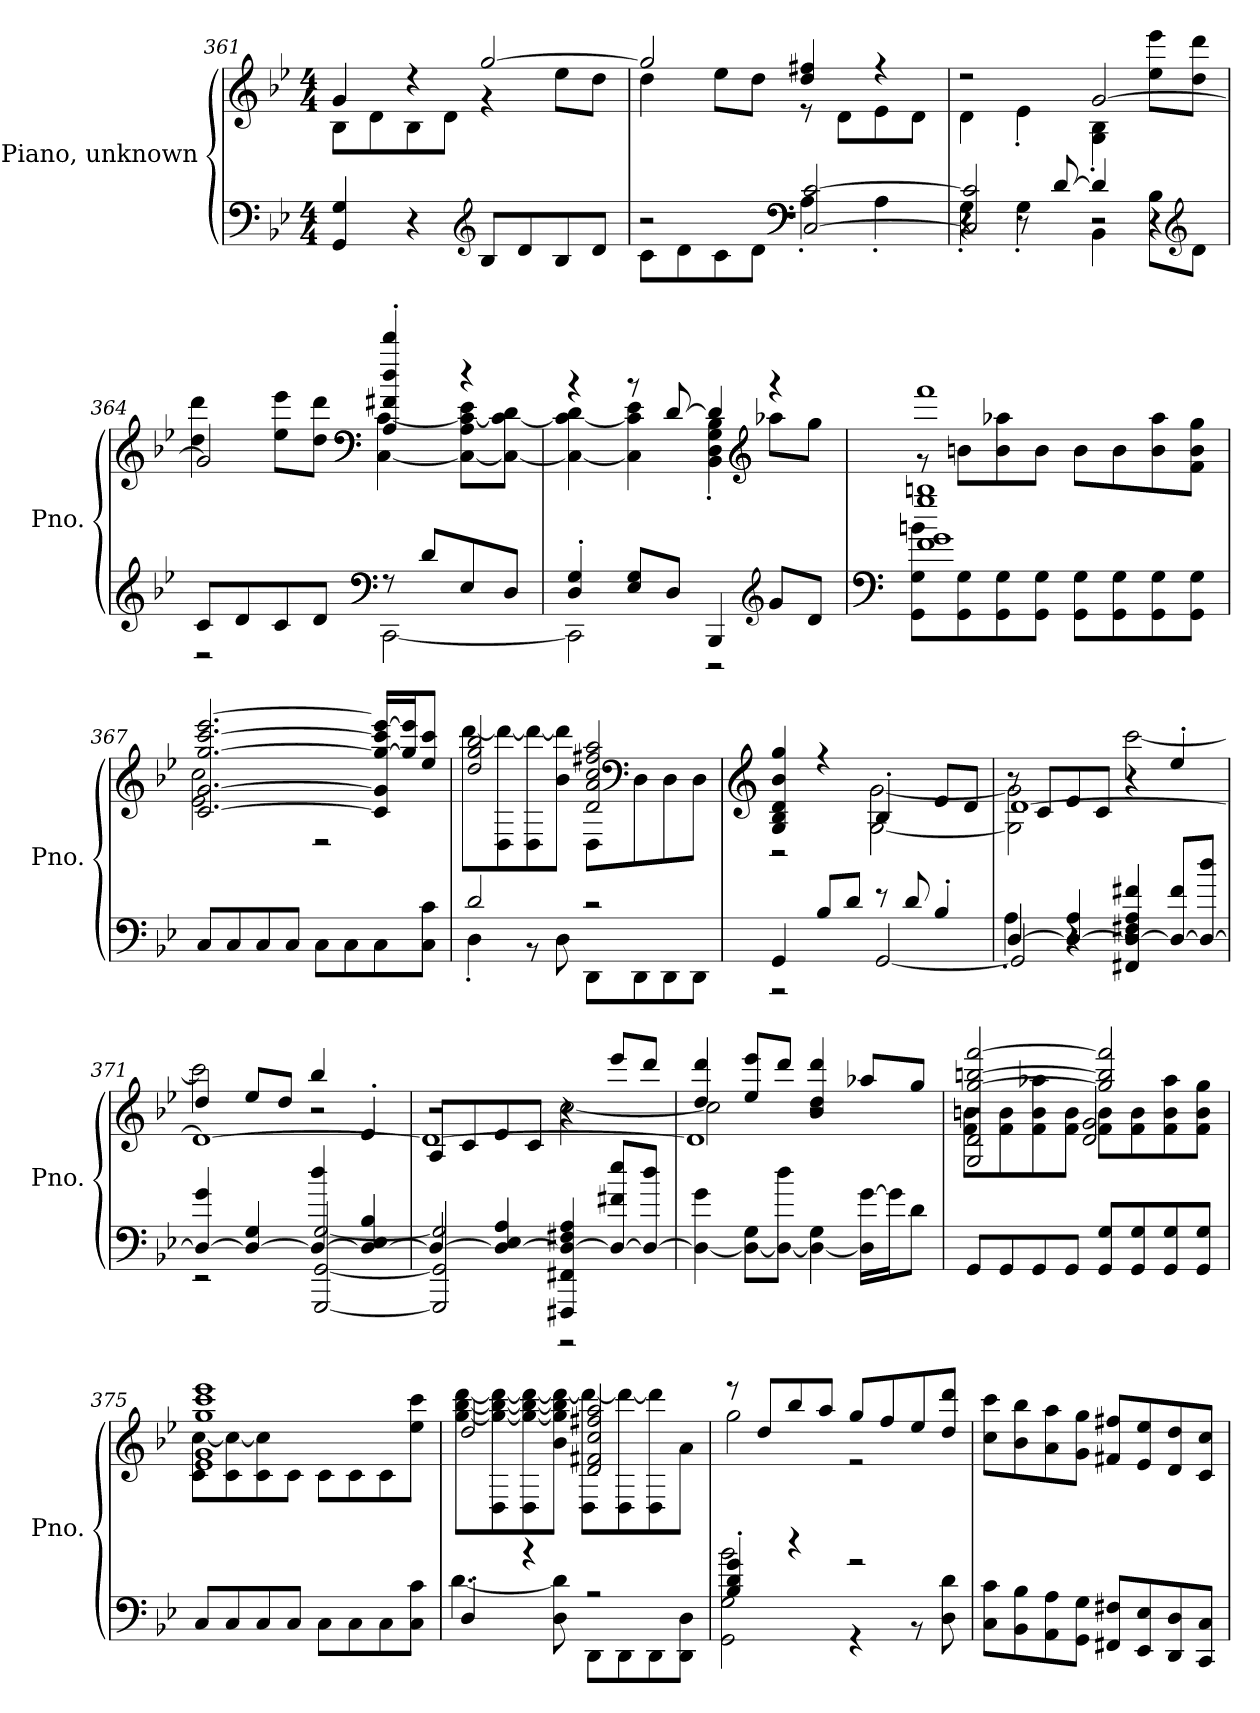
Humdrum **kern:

**kern	**kern
*part1	*part1
*staff2	*staff1
*I"Piano, unknown	*
*I'Pno.	*
!!LO:LB:g=z
*clefF4	*clefG2
*k[b-e-]	*k[b-e-]
*M4/4	*M4/4
=361	=361
*	*^
4GG/ 4G/	4g/	8B-\L
.	.	8d\
4r	4r	8B-\
.	.	8d\J
*clefG2	*	*
8B-/L	[2gg/	4r
8d/	.	.
8B-/	.	8ee-\L
8d/J	.	8dd\J
=362	=362	=362
*^	*	*
*	*^	*	*
1r	8c\L	2r	2gg/]	4dd\
.	8d\	.	.	.
.	8c\	.	.	8ee-\L
.	8d\J	.	.	8dd\J
*clefF4	*	*	*	*
.	4A'\	[2C/ [2c/	4dd/ 4ff#X/	8r
.	.	.	.	8d\L
.	4A'\	.	4r	8e-\
.	.	.	.	8d\J
=363	=363	=363	=363	=363
4r	4G'\	2C/] 2c/]	2r	4d\
8r	4G'\	.	.	4e-'\
[8d/	.	.	.	.
4d/]	4BB-\	2r	[2g/	4G\' 4B-\'
4r	8B-\L	.	.	8ee-\ 8eee-\L
*clefG2	*	*	*	*
.	8d\J	.	.	8dd\ 8ddd\J
*	*v	*v	*	*
=364	=364	=364	=364
8c/L	2r	2g/]	4dd\ 4ddd\
8d/	.	.	.
8c/	.	.	8ee-\ 8eee-\L
8d/J	.	.	8dd\ 8ddd\J
*clefF4	*	*clefF4	*
8r	[2CC\	4A/' 4f#X/' 4dd/' 4ddd/'	[4C\ [4c\
8d/L	.	.	.
8E-/	.	4r	8C\_ 8A\ 8c\_ 8e-\L
8D/J	.	.	8C\_ 8c\_ 8d\J
!!LO:LB:g=z	!!
=365	=365	=365	=365
4D/' 4G/'	2CC\]	4r	4C\_ 4c\_ 4d\
8E-/ 8G/L	.	8r	4C\] 4c\] 4e-\
8D/J	.	[8d/	.
4BBB-/	2r	4d/]	4BB-\' 4D\' 4G\' 4B-\'
*clefG2	*	*clefG2	*
8g/L	.	4r	8aa-X\L
8d/J	.	.	8gg\J
=366	=366	=366	=366
*clefF4	*	*	*
1f 1g 1gg 1bbn	8GG\ 8G\ 8bn\L	1fff	8r
.	8GG\ 8G\	.	8bn\L
.	8GG\ 8G\	.	8b\ 8aa-X\
.	8GG\ 8G\J	.	8b\J
.	8GG\ 8G\L	.	8b\L
.	8GG\ 8G\	.	8b\
.	8GG\ 8G\	.	8b\ 8aa-\
.	8GG\ 8G\J	.	8f\ 8b\ 8gg\J
*v	*v	*	*
=367	=367	=367
8C/L	[2.c/ [2.g/ [2.gg/ [2.ccc/ [2.eee-/	2e-\ 2cc\
8C/	.	.
8C/	.	.
8C/J	.	.
8C\L	.	2r
8C\	.	.
8C\	16c/] 16g/] 16gg/_ 16ccc/] 16eee-/_LL	.
.	16gg/] 16eee-/]J	.
8C\ 8c\J	8ee-/ 8ccc/J	.
!!LO:LB:g=z	!!
=368	=368	=368
*^	*	*
2d/	4D'\	2dd/ 2gg/ 2bb-/	[8ddd\L
.	.	.	8D\ 8ddd\_
.	8r	.	8D\ 8ddd\_
.	8D\	.	8b-\ 8ddd\]J
2r	8DD\L	2d/ 2a/ 2cc/ 2ff#X/ 2aa/	8D\L
*	*	*clefF4	*
.	8DD\	.	8D\
.	8DD\	.	8D\
.	8DD\J	.	8D\J
=369	=369	=369	=369
*	*	*clefG2	*
4GG/	2r	4G/ 4B-/ 4d/ 4b-/ 4gg/	2r
8B-/L	.	4r	.
8d/J	.	.	.
8r	[2GG/	4B-'/	[2G\ [2g\
8d/	.	.	.
4B-'/	.	8e-/L	.
.	.	8d/J	.
=370	=370	=370	=370
*	*^	*	*^
[4D/	4A'\	2GG/]	8r	2G\] 2g\]	[1d
.	.	.	8c/L	.	.
4D/_ 4A/	4r	.	8e-/	.	.
.	.	.	8c/J	.	.
4FF#X/ 4D/_ 4F#X/ 4A/ 4f#X/	2r	2r	4r	[2ccc\	.
8D/_ 8f#/L	.	.	4ee-'/	.	.
8D/_ 8dd/J	.	.	.	.	.
*	*v	*v	*	*	*
=371	=371	=371	=371	=371
4D/_ 4g/	2r	4dd/	2ccc\]	1d_
4D/_ 4G/	.	8ee-/L	.	.
.	.	8dd/J	.	.
4D/_ 4dd/	[2GGG/ [2GG/ [2G/	4bb-/	2r	.
4D/_ 4E-/ 4B-/	.	4e-'/	.	.
!!LO:PB:g=z	!!	!!
=372	=372	=372	=372	=372
4D/_	2GGG/] 2GG/] 2G/]	8A/L	2r	1d_
.	.	8c/	.	.
4D/_ 4E-/ 4A/	.	8e-/	.	.
.	.	8c/J	.	.
4FFF#X/ 4FF#X/ 4D/_ 4F#X/ 4A/	2r	4r	[2cc\	.
8D/_ 8f#X/ 8ee-/L	.	8eee-/L	.	.
8D/_ 8dd/J	.	8ddd/J	.	.
*v	*v	*	*	*
=373	=373	=373	=373
4D\_ 4g\	4dd/ 4ddd/	2cc\]	1d]
8D\_ 8G\L	8ee-/ 8eee-/L	.	.
8D\_ 8dd\J	8ddd/J	.	.
4D\_ 4G\	4b-/ 4dd/ 4ddd/	2r	.
16D\] [16g\LL	8aa-X/L	.	.
16g\J]	.	.	.
8d\J	8gg/J	.	.
=374	=374	=374	=374
8GG/L	2G/ 2d/ [2gg/ [2bbn/ [2fff/	8f\ 8bn\L	2r
8GG/	.	8f\ 8b\	.
8GG/	.	8f\ 8b\ 8aa-X\	.
8GG/J	.	8f\ 8b\J	.
8GG/ 8G/L	2gg/] 2bb/] 2fff/]	8f\ 8b\L	2d/ 2g/
8GG/ 8G/	.	8f\ 8b\	.
8GG/ 8G/	.	8f\ 8b\ 8aa-\	.
8GG/ 8G/J	.	8f\ 8b\ 8gg\J	.
*	*	*v	*v
!!LO:LB:g=z
=375	=375	=375
8C/L	1e- 1g 1gg 1ccc 1eee-	8c\ [8cc\L
8C/	.	8c\ 8cc\_
8C/	.	8c\ 8cc\]
8C/J	.	8c\J
8C\L	.	8c\L
8C\	.	8c\
8C\	.	8c\
8C\ 8c\J	.	8ee-\ 8ccc\J
=376	=376	=376
*^	*	*
4D'/	[4.d\	2dd/	[8gg\ [8bb-\ [8ddd\L
.	.	.	8D\ 8gg\_ 8bb-\_ 8ddd\_
4r	.	.	8D\ 8gg\_ 8bb-\_ 8ddd\_
.	8D\ 8d\]	.	8b-\ 8gg\] 8bb-\] 8ddd\_J
2r	8DD\L	2d/ 2f#X/ 2cc/ 2ff#X/ 2aa/	8D\ 8ddd\_L
.	8DD\	.	8D\ 8ddd\_
.	8DD\	.	8D\ 8ddd\]
.	8DD\ 8D\J	.	8a\J
=377	=377	=377	=377
4B-/' 4d/' 4g/'	2GG\ 2G\ 2b-\	8r	2gg\
.	.	8dd/L	.
4r	.	8bb-/	.
.	.	8aa/J	.
2r	4r	8gg/L	2r
.	.	8ff/	.
.	8r	8ee-/	.
.	8D\ 8d\	8dd/ 8ddd/J	.
*v	*v	*	*
*	*v	*v
!!LO:LB:g=z
=378	=378
8C\ 8c\L	8cc\ 8ccc\L
8BB-\ 8B-\	8b-\ 8bb-\
8AA\ 8A\	8a\ 8aa\
8GG\ 8G\J	8g\ 8gg\J
8FF#X/ 8F#X/L	8f#X/ 8ff#X/L
8EE-/ 8E-/	8e-/ 8ee-/
8DD/ 8D/	8d/ 8dd/
8CC/ 8C/J	8c/ 8cc/J
=	=
*-	*-
